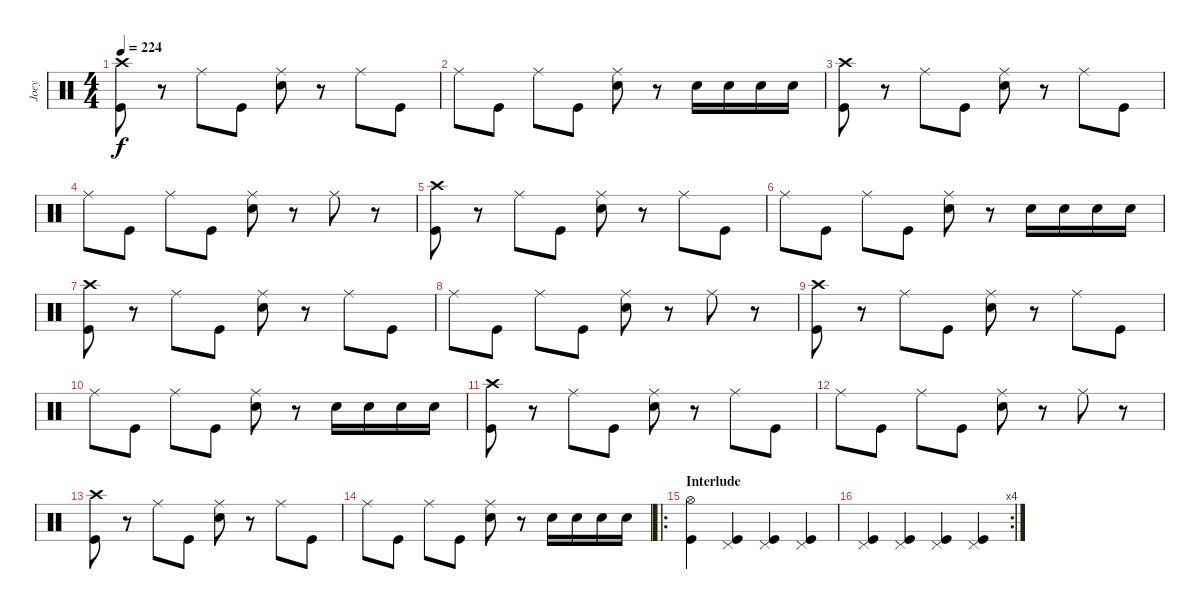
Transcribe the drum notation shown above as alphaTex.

\track ("Joey" "Joey") {instrument percussion}
\staff {score}
\articulation defaults
\ts (4 4)
\tempo 224
\clef neutral
\ks c
("Crash high (hit)" "Kick (hit)").8{dy f} r.8 "Ride (middle)".8 "Kick (hit)".8 ("Ride (middle)" "Snare (hit) 2").8 r.8 "Ride (middle)".8 "Kick (hit)".8 |
"Ride (middle)".8 "Kick (hit)".8 "Ride (middle)".8 "Kick (hit)".8 ("Ride (middle)" "Snare (hit) 2").8 r.8 "Snare (hit) 2".16 "Snare (hit) 2".16 "Snare (hit) 2".16 "Snare (hit) 2".16 |
("Crash high (hit)" "Kick (hit)").8 r.8 "Ride (middle)".8 "Kick (hit)".8 ("Ride (middle)" "Snare (hit) 2").8 r.8 "Ride (middle)".8 "Kick (hit)".8 |
"Ride (middle)".8 "Kick (hit)".8 "Ride (middle)".8 "Kick (hit)".8 ("Ride (middle)" "Snare (hit) 2").8 r.8 "Ride (middle)".8 r.8 |
("Crash high (hit)" "Kick (hit)").8 r.8 "Ride (middle)".8 "Kick (hit)".8 ("Ride (middle)" "Snare (hit) 2").8 r.8 "Ride (middle)".8 "Kick (hit)".8 |
"Ride (middle)".8 "Kick (hit)".8 "Ride (middle)".8 "Kick (hit)".8 ("Ride (middle)" "Snare (hit) 2").8 r.8 "Snare (hit) 2".16 "Snare (hit) 2".16 "Snare (hit) 2".16 "Snare (hit) 2".16 |
("Crash high (hit)" "Kick (hit)").8 r.8 "Ride (middle)".8 "Kick (hit)".8 ("Ride (middle)" "Snare (hit) 2").8 r.8 "Ride (middle)".8 "Kick (hit)".8 |
"Ride (middle)".8 "Kick (hit)".8 "Ride (middle)".8 "Kick (hit)".8 ("Ride (middle)" "Snare (hit) 2").8 r.8 "Ride (middle)".8 r.8 |
("Crash high (hit)" "Kick (hit)").8 r.8 "Ride (middle)".8 "Kick (hit)".8 ("Ride (middle)" "Snare (hit) 2").8 r.8 "Ride (middle)".8 "Kick (hit)".8 |
"Ride (middle)".8 "Kick (hit)".8 "Ride (middle)".8 "Kick (hit)".8 ("Ride (middle)" "Snare (hit) 2").8 r.8 "Snare (hit) 2".16 "Snare (hit) 2".16 "Snare (hit) 2".16 "Snare (hit) 2".16 |
("Crash high (hit)" "Kick (hit)").8 r.8 "Ride (middle)".8 "Kick (hit)".8 ("Ride (middle)" "Snare (hit) 2").8 r.8 "Ride (middle)".8 "Kick (hit)".8 |
"Ride (middle)".8 "Kick (hit)".8 "Ride (middle)".8 "Kick (hit)".8 ("Ride (middle)" "Snare (hit) 2").8 r.8 "Ride (middle)".8 r.8 |
("Crash high (hit)" "Kick (hit)").8 r.8 "Ride (middle)".8 "Kick (hit)".8 ("Ride (middle)" "Snare (hit) 2").8 r.8 "Ride (middle)".8 "Kick (hit)".8 |
"Ride (middle)".8 "Kick (hit)".8 "Ride (middle)".8 "Kick (hit)".8 ("Ride (middle)" "Snare (hit) 2").8 r.8 "Snare (hit) 2".16 "Snare (hit) 2".16 "Snare (hit) 2".16 "Snare (hit) 2".16 |
\ro
\section ("" "Interlude")
("Hi-Hat (open)" "Kick (hit)").4 ("Pedal Hi-Hat (hit)" "Kick (hit)").4 ("Pedal Hi-Hat (hit)" "Kick (hit)").4 ("Pedal Hi-Hat (hit)" "Kick (hit)").4 |
\rc 4
("Pedal Hi-Hat (hit)" "Kick (hit)").4 ("Pedal Hi-Hat (hit)" "Kick (hit)").4 ("Pedal Hi-Hat (hit)" "Kick (hit)").4 ("Pedal Hi-Hat (hit)" "Kick (hit)").4
